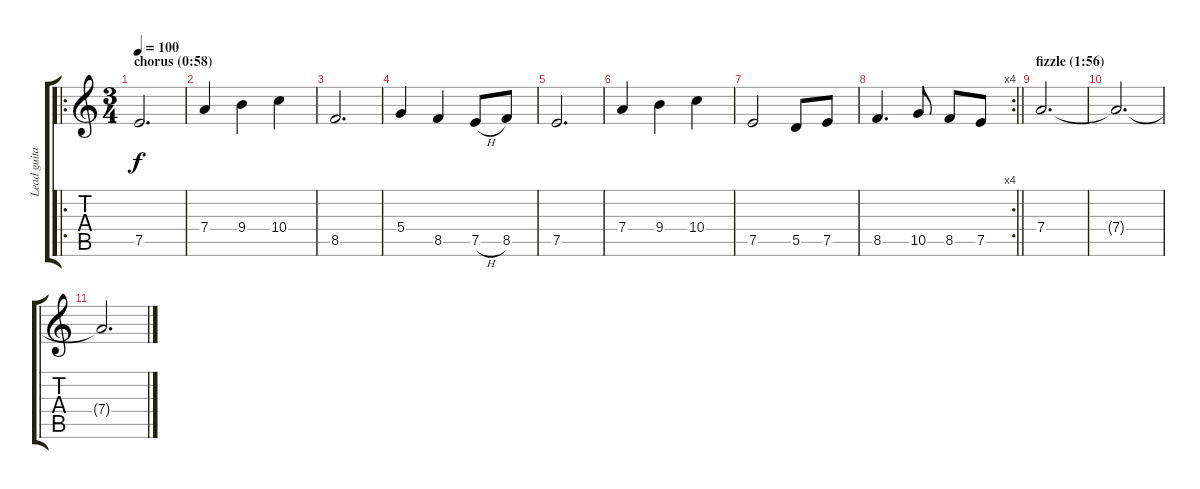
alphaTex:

\track ("Lead guitar" "Lead guita") {instrument distortionguitar}
\staff {score tabs}
\tuning (E4 B3 G3 D3 A2 E2) {hide}
\ro
\ts (3 4)
\section ("" "chorus (0:58)")
\tempo 100
\clef g2
\ks c
7.5.2{d dy f} |
7.4.4 9.4.4 10.4.4 |
8.5.2{d} |
5.4.4 8.5.4 7.5{h}.8 8.5.8 |
7.5.2{d} |
7.4.4 9.4.4 10.4.4 |
7.5.2 5.5.8 7.5.8 |
\rc 4
\barLineRight lightlight
8.5.4{d} 10.5.8 8.5.8 7.5.8 |
\section ("" "fizzle (1:56)")
7.4.2{d volume 0} |
7.4{t}.2{d} |
7.4{t}.2{d}
